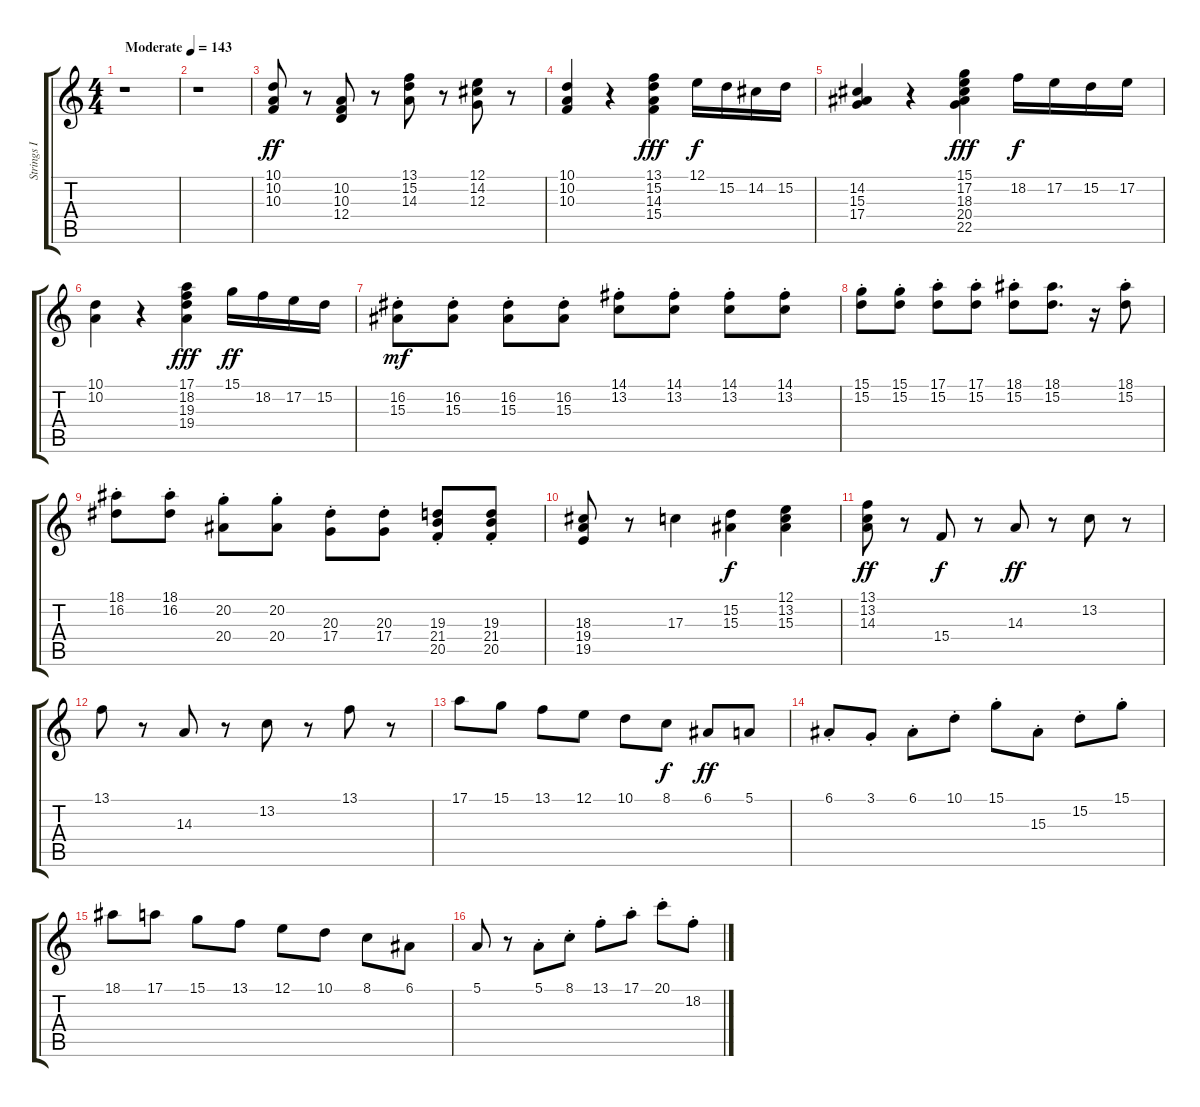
\track ("Strings I" "Strings I") {instrument stringensemble1}
\staff {score tabs}
\tuning (E4 B3 G3 D3 A2 E2) {hide}
\ts (4 4)
\tempo (143 "Moderate")
\clef g2
\ks c
r.1{dy ff instrument stringensemble1} |
r.1 |
(10.1 10.2 10.3).8 r.8 (10.2 10.3 12.4).8 r.8 (13.1 15.2 14.3).8 r.8 (12.1 14.2 12.3).8 r.8 |
(10.1 10.2 10.3).4 r.4 (13.1 15.2 14.3 15.4).4{dy fff} 12.1.16{dy f} 15.2.16 14.2.16 15.2.16 |
(14.2 15.3 17.4).4 r.4 (15.1 17.2 18.3 20.4 22.5).4{dy fff} 18.2.16{dy f} 17.2.16 15.2.16 17.2.16 |
(10.1 10.2).4 r.4 (17.1 18.2 19.3 19.4).4{dy fff} 15.1.16{dy ff} 18.2.16 17.2.16 15.2.16 |
(16.2{st} 15.3{st}).8{dy mf} (16.2{st} 15.3{st}).8 (16.2{st} 15.3{st}).8 (16.2{st} 15.3{st}).8 (14.1{st} 13.2{st}).8 (14.1{st} 13.2{st}).8 (14.1{st} 13.2{st}).8 (14.1{st} 13.2{st}).8 |
(15.1{st} 15.2{st}).8 (15.1{st} 15.2{st}).8 (17.1{st} 15.2{st}).8 (17.1{st} 15.2{st}).8 (18.1{st} 15.2{st}).8 (18.1 15.2).8{d} r.16 (18.1{st} 15.2{st}).8 |
(18.1{st} 16.2{st}).8 (18.1{st} 16.2{st}).8 (20.2{st} 20.4{st}).8 (20.2{st} 20.4{st}).8 (20.3{st} 17.4{st}).8 (20.3{st} 17.4{st}).8 (19.3{st} 21.4{st} 20.5{st}).8 (19.3{st} 21.4{st} 20.5{st}).8 |
(18.3 19.4 19.5).8 r.8 17.3.4 (15.2 15.3).4{dy f} (12.1 13.2 15.3).4 |
(13.1 13.2 14.3).8{dy ff} r.8 15.4.8{dy f} r.8 14.3.8{dy ff} r.8 13.2.8 r.8 |
13.1.8 r.8 14.3.8 r.8 13.2.8 r.8 13.1.8 r.8 |
17.1.8 15.1.8 13.1.8 12.1.8 10.1.8 8.1.8{dy f} 6.1.8{dy ff} 5.1.8 |
6.1{st}.8 3.1{st}.8 6.1{st}.8 10.1{st}.8 15.1{st}.8 15.3{st}.8 15.2{st}.8 15.1{st}.8 |
18.1.8 17.1.8 15.1.8 13.1.8 12.1.8 10.1.8 8.1.8 6.1.8 |
5.1.8 r.8 5.1{st}.8 8.1{st}.8 13.1{st}.8 17.1{st}.8 20.1{st}.8 18.2{st}.8
